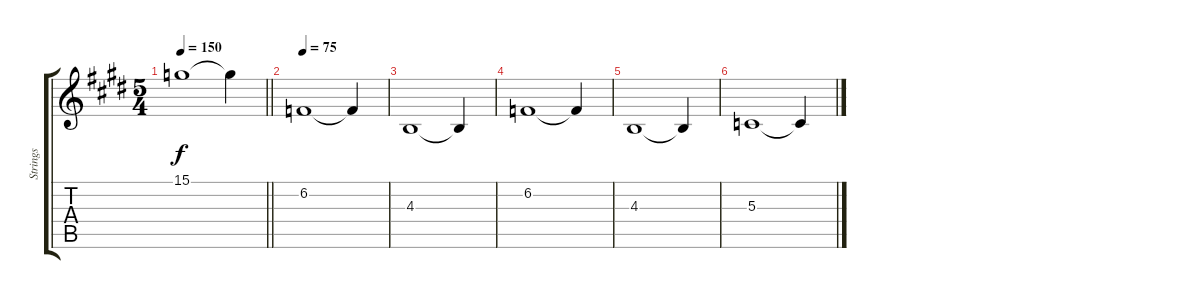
\track ("Strings" "Strings") {instrument stringensemble1}
\staff {score tabs}
\tuning (E4 B3 G3 D3 A2 E2) {hide}
\ts (5 4)
\tempo 150
\clef g2
\barLineRight lightlight
\ks c#minor
15.1{t}.1{dy f} 15.1{t}.4 |
\section ("" "")
\tempo 75
6.2.1 6.2{t}.4 |
4.3.1 4.3{t}.4 |
6.2.1 6.2{t}.4 |
4.3.1 4.3{t}.4 |
5.3.1 5.3{t}.4
